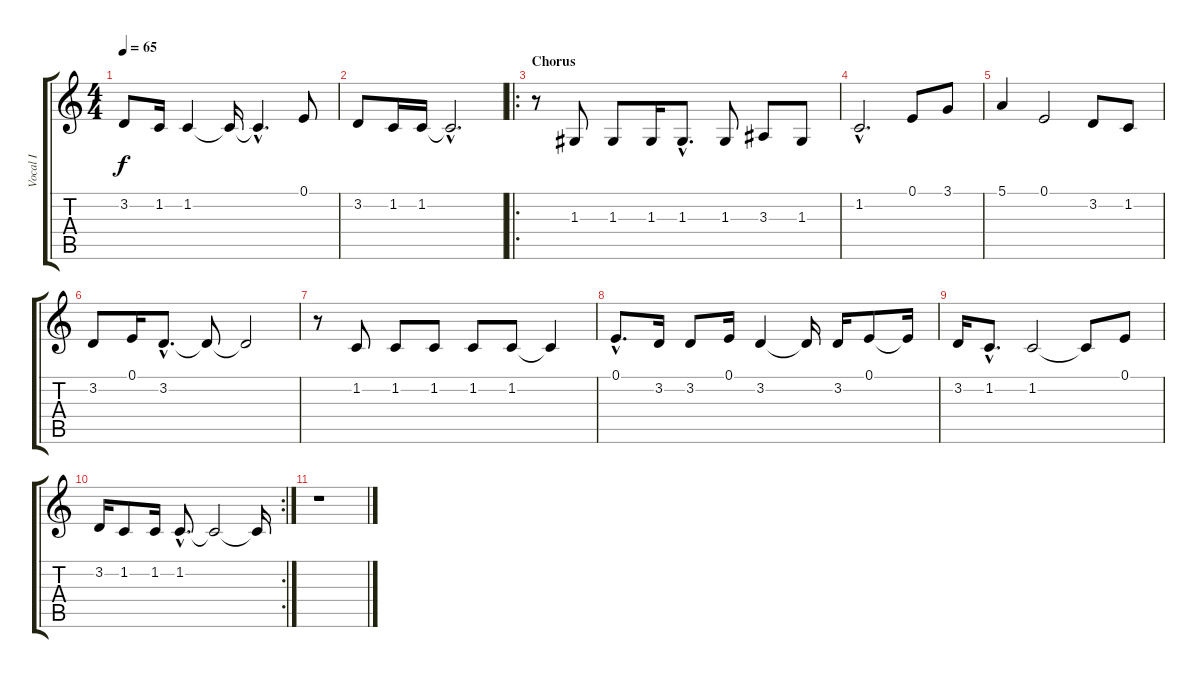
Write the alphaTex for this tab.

\track ("Vocal I" "Vocal I") {instrument flute}
\staff {score tabs}
\tuning (E4 B3 G3 D3 A2 E2) {hide}
\ts (4 4)
\tempo 65
\clef g2
\ks c
3.2.8{dy f} 1.2.16 1.2.4 1.2{t}.16 1.2{hac t}.4{d} 0.1.8 |
3.2.8 1.2.16 1.2.16 1.2{hac t}.2{d} |
\ro
\section ("" "Chorus")
r.8 1.3.8 1.3.8 1.3.16 1.3{hac}.8{d} 1.3.8 3.3.8 1.3.8 |
1.2{hac}.2{d} 0.1.8 3.1.8 |
5.1.4 0.1.2 3.2.8 1.2.8 |
3.2.8 0.1.16 3.2{hac}.8{d} 3.2{t}.8 3.2{t}.2 |
r.8 1.2.8 1.2.8 1.2.8 1.2.8 1.2.8 1.2{t}.4 |
0.1{hac}.8{d} 3.2.16 3.2.8 0.1.16 3.2.4 3.2{t}.16 3.2.16 0.1.8 0.1{t}.16 |
3.2.16 1.2{hac}.8{d} 1.2.2 1.2{t}.8 0.1.8 |
\rc 2
3.2.16 1.2.8 1.2.16 1.2{hac}.8{d} 1.2{t}.2 1.2{t}.16 |
r.1
